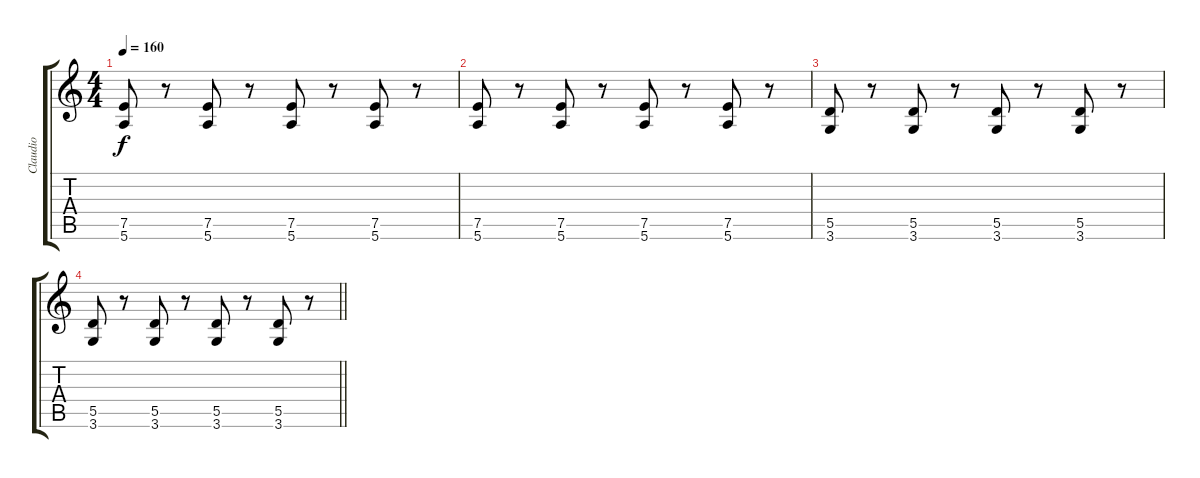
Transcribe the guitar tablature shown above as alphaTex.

\track ("Claudio" "Claudio") {instrument distortionguitar}
\staff {score tabs}
\tuning (E4 B3 G3 D3 A2 E2) {hide}
\ts (4 4)
\tempo 160
\clef g2
\ks c
(7.5 5.6).8{dy f volume 0} r.8 (7.5 5.6).8 r.8 (7.5 5.6).8 r.8 (7.5 5.6).8 r.8 |
(7.5 5.6).8 r.8 (7.5 5.6).8 r.8 (7.5 5.6).8 r.8 (7.5 5.6).8 r.8 |
(5.5 3.6).8 r.8 (5.5 3.6).8 r.8 (5.5 3.6).8 r.8 (5.5 3.6).8 r.8 |
\barLineRight lightlight
(5.5 3.6).8 r.8 (5.5 3.6).8 r.8 (5.5 3.6).8 r.8 (5.5 3.6).8 r.8
